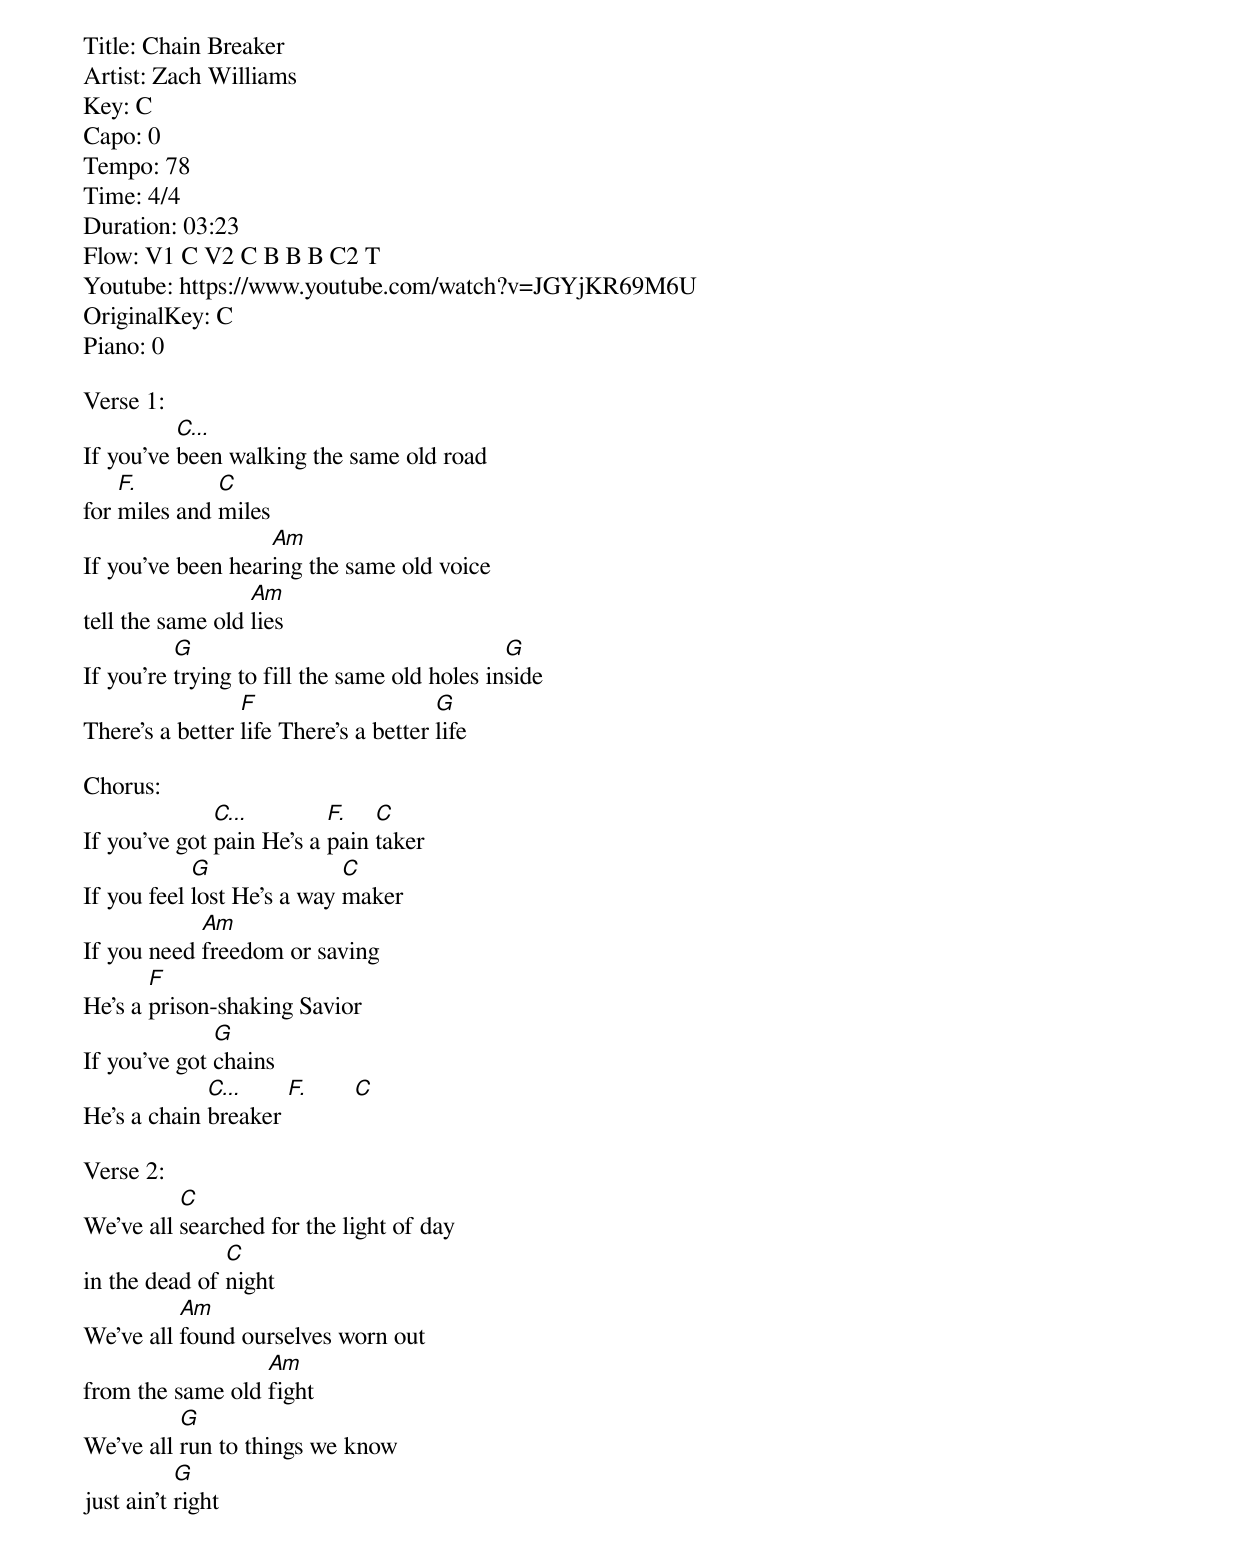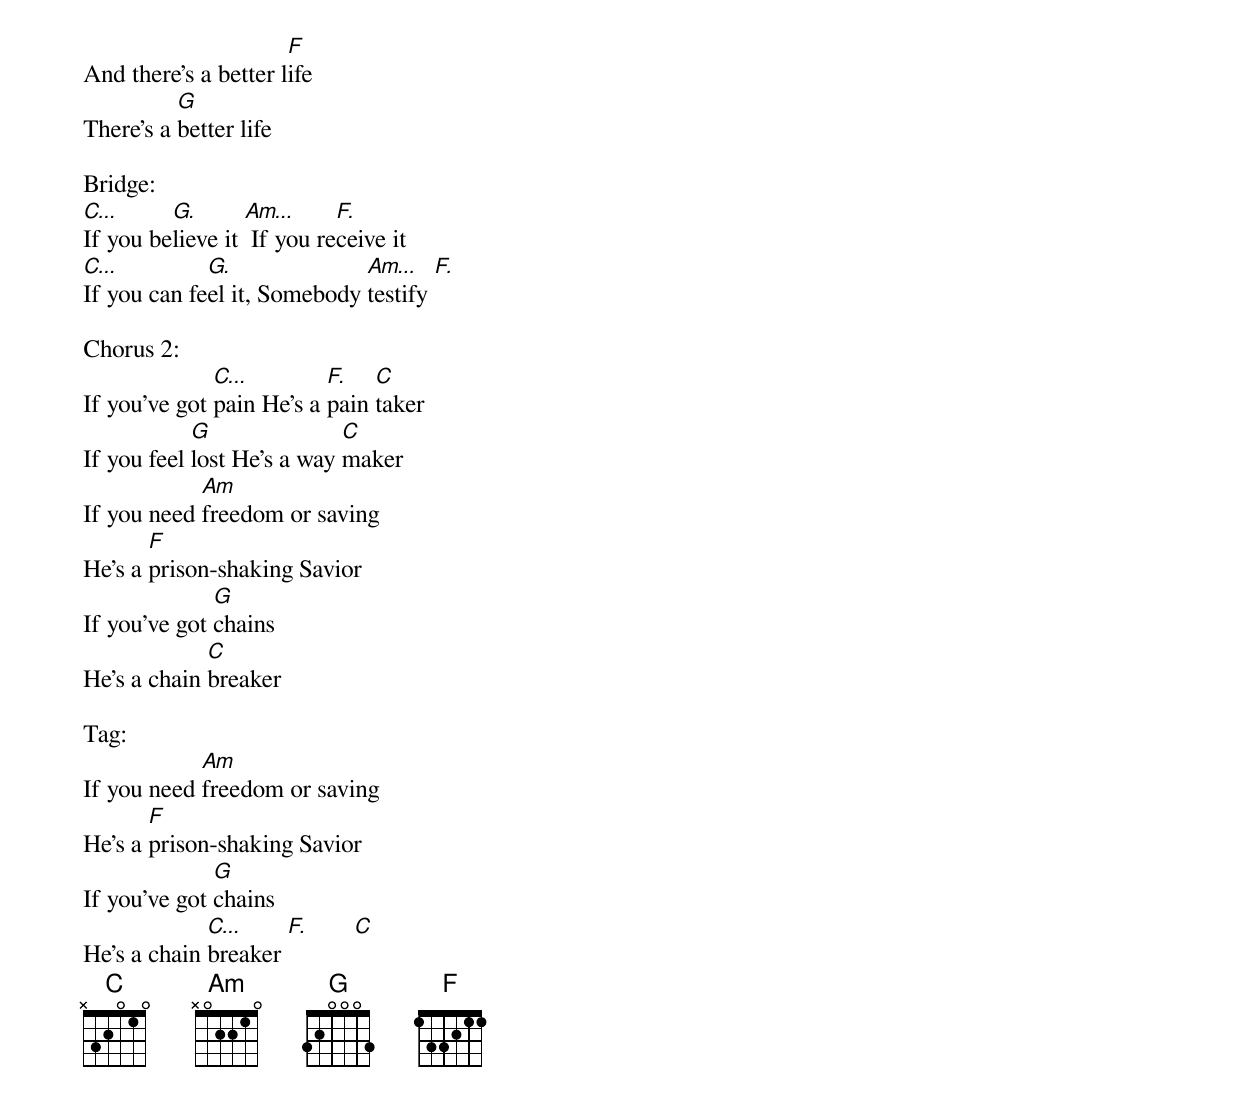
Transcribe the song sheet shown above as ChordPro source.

Title: Chain Breaker
Artist: Zach Williams
Key: C
Capo: 0
Tempo: 78
Time: 4/4
Duration: 03:23
Flow: V1 C V2 C B B B C2 T
Youtube: https://www.youtube.com/watch?v=JGYjKR69M6U
OriginalKey: C
Piano: 0

Verse 1:
If you've [C...]been walking the same old road
for [F.]miles and [C]miles
If you've been hear[Am]ing the same old voice
tell the same old [Am]lies
If you're [G]trying to fill the same old holes in[G]side
There's a better [F]life There's a better [G]life

Chorus:
If you've got [C...]pain He's a [F.]pain [C]taker
If you feel [G]lost He's a way [C]maker
If you need [Am]freedom or saving
He's a [F]prison-shaking Savior
If you've got [G]chains
He's a chain [C...]breaker [F.]       [C]

Verse 2:
We've all [C]searched for the light of day
in the dead of [C]night
We've all [Am]found ourselves worn out
from the same old [Am]fight
We've all [G]run to things we know
just ain't [G]right
And there's a better l[F]ife
There's a [G]better life

Bridge:
[C...]If you be[G.]lieve it [Am...] If you re[F.]ceive it
[C...]If you can fe[G.]el it, Somebody [Am...]testify [F.]

Chorus 2:
If you've got [C...]pain He's a [F.]pain [C]taker
If you feel [G]lost He's a way [C]maker
If you need [Am]freedom or saving
He's a [F]prison-shaking Savior
If you've got [G]chains
He's a chain [C]breaker

Tag:
If you need [Am]freedom or saving
He's a [F]prison-shaking Savior
If you've got [G]chains
He's a chain [C...]breaker [F.]       [C]
